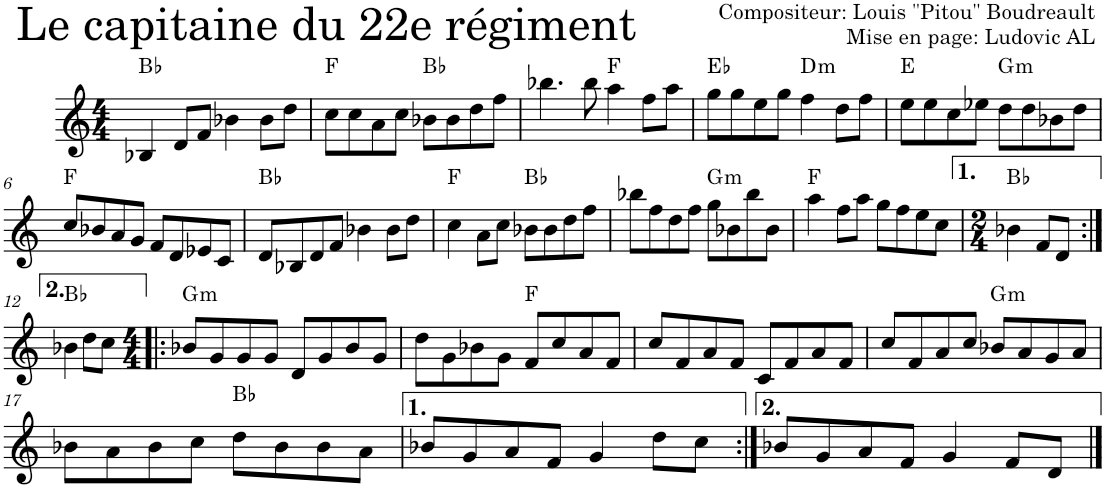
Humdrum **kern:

**kern	**harte
*part1	*part1
*staff1	*
*I"Violon	*
*I'Vln.	*
*clefG2	*
*k[]	*
*M4/4	*
=1	=1
4B-X/	Bb:maj
8d/L	.
8f/J	.
4b-X\	.
8b-\L	.
8dd\J	.
=2	=2
8cc\L	F:maj
8cc\	.
8a\	.
8cc\J	.
8b-X\L	Bb:maj
8b-\	.
8dd\	.
8ff\J	.
=3	=3
4.bb-X\	.
8bb-\	.
4aa\	F:maj
8ff\L	.
8aa\J	.
=4	=4
8gg\L	Eb:maj
8gg\	.
8ee\	.
8gg\J	.
!	!LO:H:kt=m
4ff\	D:min
8dd\L	.
8ff\J	.
=5	=5
8ee\L	E:maj
8ee\	.
8cc\	.
8ee-X\J	.
!	!LO:H:kt=m
8dd\L	G:min
8dd\	.
8b-X\	.
8dd\J	.
!!LO:LB:g=z
=6	=6
8cc/L	F:maj
8b-X/	.
8a/	.
8g/J	.
8f/L	.
8d/	.
8e-X/	.
8c/J	.
=7	=7
8d/L	Bb:maj
8B-X/	.
8d/	.
8f/J	.
4b-X\	.
8b-\L	.
8dd\J	.
=8	=8
4cc\	F:maj
8a\L	.
8cc\J	.
8b-X\L	Bb:maj
8b-\	.
8dd\	.
8ff\J	.
=9	=9
8bb-X\L	.
8ff\	.
8dd\	.
8ff\J	.
!	!LO:H:kt=m
8gg\L	G:min
8b-X\	.
8bb-\	.
8b-\J	.
=10	=10
4aa\	F:maj
8ff\L	.
8aa\J	.
8gg\L	.
8ff\	.
8ee\	.
8cc\J	.
=11	=11
*M2/4	*
4b-X\	Bb:maj
8f/L	.
8d/J	.
!!LO:LB:g=z
=12:|!	=12:|!
4b-X\	Bb:maj
8dd\L	.
8cc\J	.
=13!|:	=13!|:
*M4/4	*
!	!LO:H:kt=m
8b-X/L	G:min
8g/	.
8g/	.
8g/J	.
8d/L	.
8g/	.
8b-/	.
8g/J	.
=14	=14
8dd\L	.
8g\	.
8b-X\	.
8g\J	.
8f/L	F:maj
8cc/	.
8a/	.
8f/J	.
=15	=15
8cc/L	.
8f/	.
8a/	.
8f/J	.
8c/L	.
8f/	.
8a/	.
8f/J	.
=16	=16
8cc/L	.
8f/	.
8a/	.
8cc/J	.
!	!LO:H:kt=m
8b-X/L	G:min
8a/	.
8g/	.
8a/J	.
!!LO:LB:g=z
=17	=17
8b-X\L	.
8a\	.
8b-\	.
8cc\J	.
8dd\L	Bb:maj
8b-\	.
8b-\	.
8a\J	.
=18	=18
8b-X/L	.
8g/	.
8a/	.
8f/J	.
4g/	.
8dd\L	.
8cc\J	.
=19:|!	=19:|!
8b-X/L	.
8g/	.
8a/	.
8f/J	.
4g/	.
8f/L	.
8d/J	.
==	==
*-	*-
